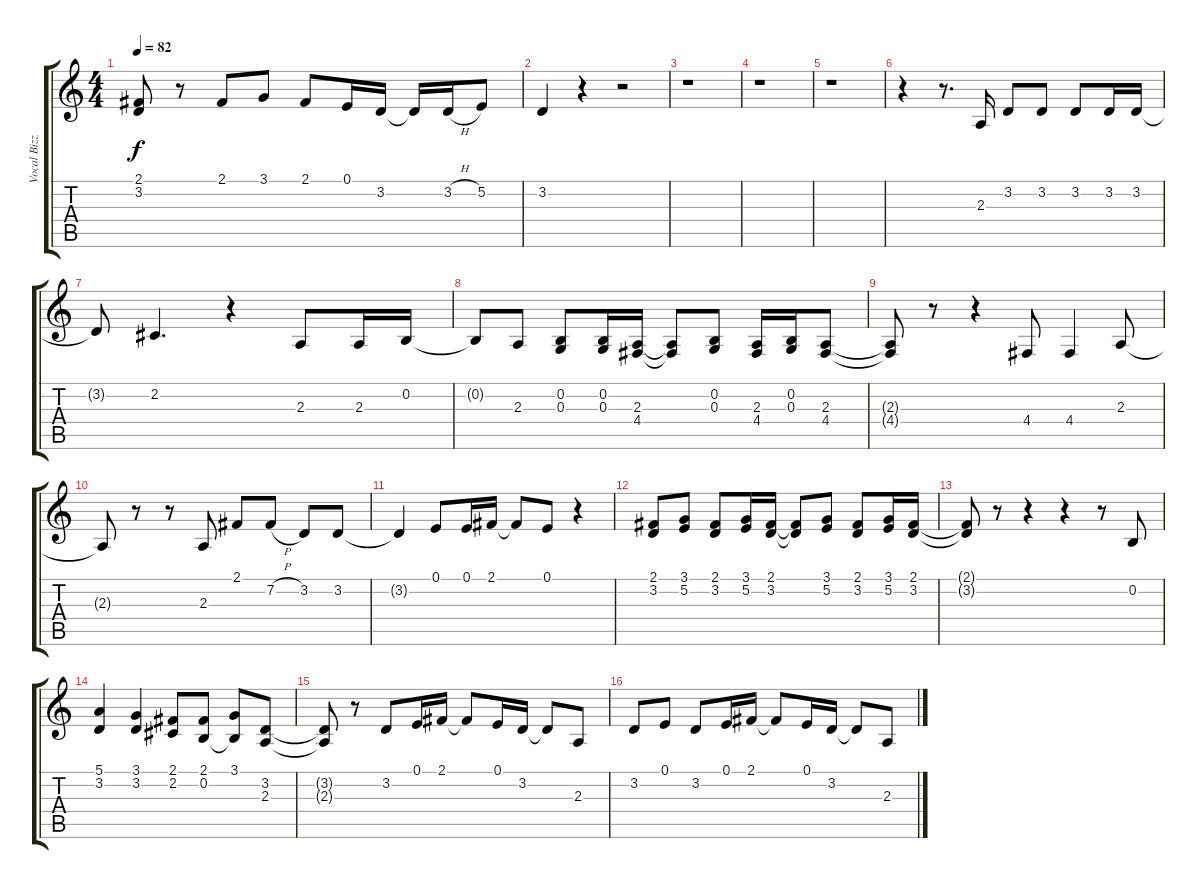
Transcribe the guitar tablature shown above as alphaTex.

\track ("Vocal Bizzy" "Vocal Bizz") {instrument lead2sawtooth}
\staff {score tabs}
\tuning (E4 B3 G3 D3 A2 E2) {hide}
\ts (4 4)
\tempo 82
\clef g2
\ks c
(2.1{t} 3.2{t}).8{dy f} r.8 2.1.8 3.1.8 2.1.8 0.1.16 3.2.16 3.2{t}.16 3.2{h}.16 5.2.8 |
3.2.4 r.4 r.2 |
r.1 |
r.1 |
r.1 |
r.4 r.8{d} 2.3.16 3.2.8 3.2.8 3.2.8 3.2.16 3.2.16 |
3.2{t}.8 2.2.4{d} r.4 2.3.8 2.3.16 0.2.16 |
0.2{t}.8 2.3.8 (0.2 0.3).8 (0.2 0.3).16 (2.3 4.4).16 (2.3{t} 4.4{t}).8 (0.2 0.3).8 (2.3 4.4).16 (0.2 0.3).16 (2.3 4.4).8 |
(2.3{t} 4.4{t}).8 r.8 r.4 4.4.8 4.4.4 2.3.8 |
2.3{t}.8 r.8 r.8 2.3.8 2.1.8 7.2{h}.8 3.2.8 3.2.8 |
3.2{t}.4 0.1.8 0.1.16 2.1.16 2.1{t}.8 0.1.8 r.4 |
(2.1 3.2).8 (3.1 5.2).8 (2.1 3.2).8 (3.1 5.2).16 (2.1 3.2).16 (2.1{t} 3.2{t}).8 (3.1 5.2).8 (2.1 3.2).8 (3.1 5.2).16 (2.1 3.2).16 |
(2.1{t} 3.2{t}).8 r.8 r.4 r.4 r.8 0.2.8 |
(5.1 3.2).4 (3.1 3.2).4 (2.1 2.2).8 (2.1 0.2).8 (3.1 0.2{t}).8 (3.2 2.3).8 |
(3.2{t} 2.3{t}).8 r.8 3.2.8 0.1.16 2.1.16 2.1{t}.8 0.1.16 3.2.16 3.2{t}.8 2.3.8 |
3.2.8 0.1.8 3.2.8 0.1.16 2.1.16 2.1{t}.8 0.1.16 3.2.16 3.2{t}.8 2.3.8
